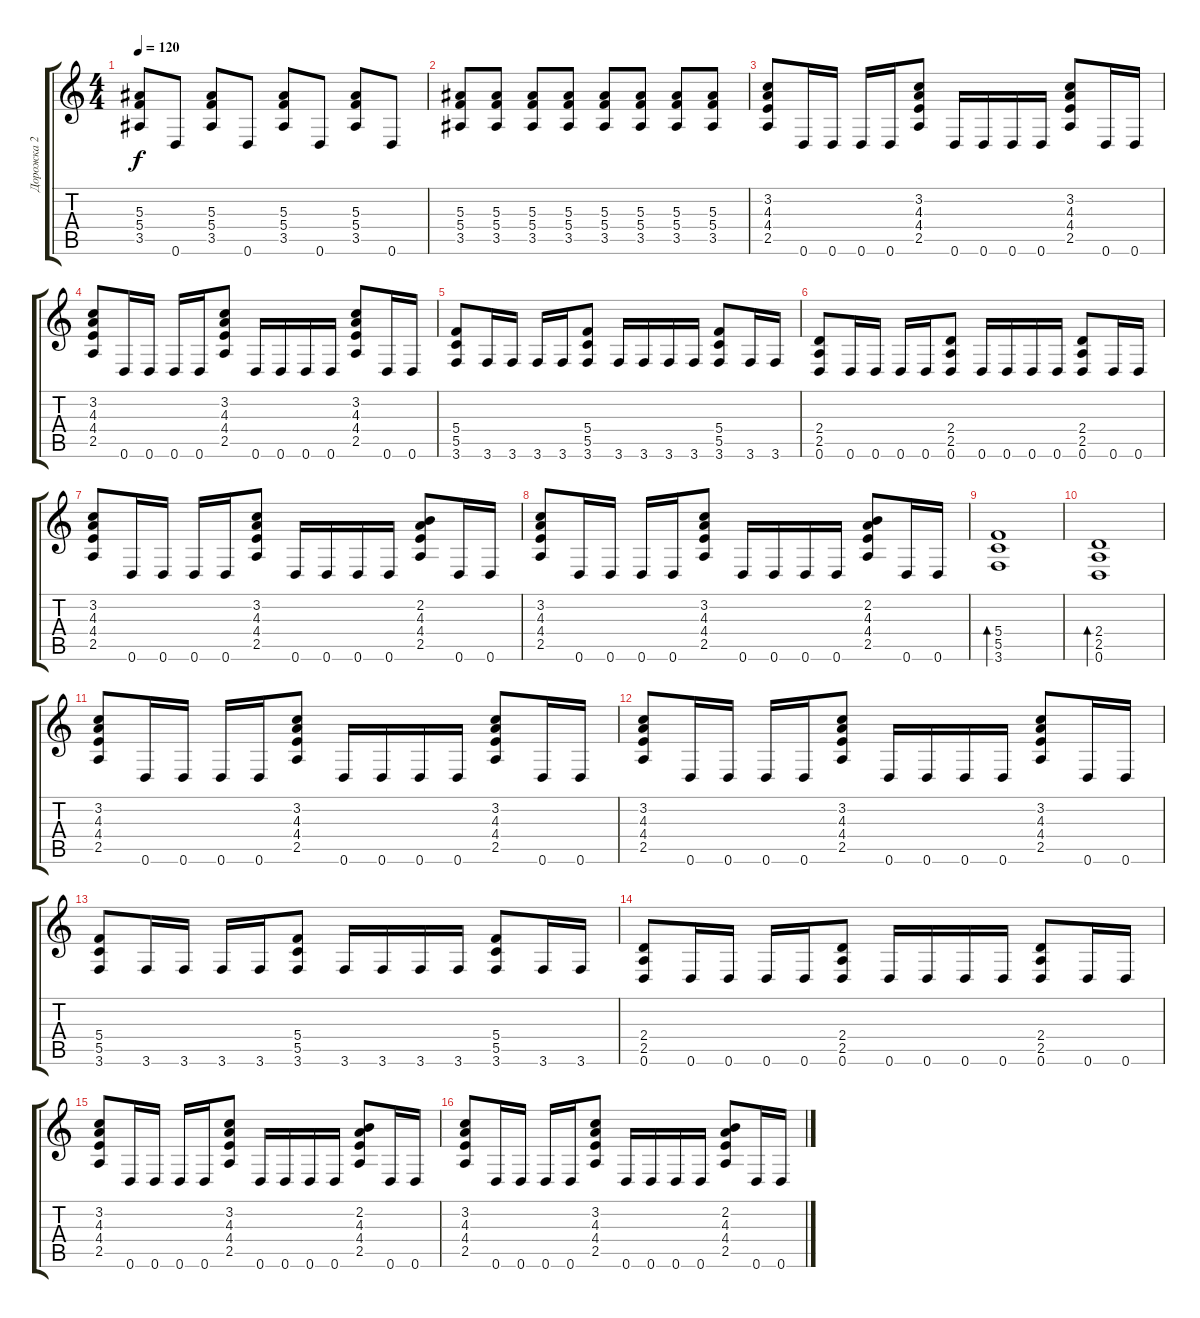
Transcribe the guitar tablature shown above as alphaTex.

\track ("Дорожка 2" "Дорожка 2") {instrument distortionguitar}
\staff {score tabs}
\tuning (D4 A3 F3 C3 G2 D2) {hide}
\ts (4 4)
\tempo 120
\clef g2
\ks c
(5.3 5.4 3.5).8{dy f} 0.6.8 (5.3 5.4 3.5).8 0.6.8 (5.3 5.4 3.5).8 0.6.8 (5.3 5.4 3.5).8 0.6.8 |
(5.3 5.4 3.5).8 (5.3 5.4 3.5).8 (5.3 5.4 3.5).8 (5.3 5.4 3.5).8 (5.3 5.4 3.5).8 (5.3 5.4 3.5).8 (5.3 5.4 3.5).8 (5.3 5.4 3.5).8 |
(3.2 4.3 4.4 2.5).8 0.6.16 0.6.16 0.6.16 0.6.16 (3.2 4.3 4.4 2.5).8 0.6.16 0.6.16 0.6.16 0.6.16 (3.2 4.3 4.4 2.5).8 0.6.16 0.6.16 |
(3.2 4.3 4.4 2.5).8 0.6.16 0.6.16 0.6.16 0.6.16 (3.2 4.3 4.4 2.5).8 0.6.16 0.6.16 0.6.16 0.6.16 (3.2 4.3 4.4 2.5).8 0.6.16 0.6.16 |
(5.4 5.5 3.6).8 3.6.16 3.6.16 3.6.16 3.6.16 (5.4 5.5 3.6).8 3.6.16 3.6.16 3.6.16 3.6.16 (5.4 5.5 3.6).8 3.6.16 3.6.16 |
(2.4 2.5 0.6).8 0.6.16 0.6.16 0.6.16 0.6.16 (2.4 2.5 0.6).8 0.6.16 0.6.16 0.6.16 0.6.16 (2.4 2.5 0.6).8 0.6.16 0.6.16 |
(3.2 4.3 4.4 2.5).8 0.6.16 0.6.16 0.6.16 0.6.16 (3.2 4.3 4.4 2.5).8 0.6.16 0.6.16 0.6.16 0.6.16 (2.2 4.3 4.4 2.5).8 0.6.16 0.6.16 |
(3.2 4.3 4.4 2.5).8 0.6.16 0.6.16 0.6.16 0.6.16 (3.2 4.3 4.4 2.5).8 0.6.16 0.6.16 0.6.16 0.6.16 (2.2 4.3 4.4 2.5).8 0.6.16 0.6.16 |
(5.4 5.5 3.6).1{bd 120} |
(2.4 2.5 0.6).1{bd 120} |
(3.2 4.3 4.4 2.5).8 0.6.16 0.6.16 0.6.16 0.6.16 (3.2 4.3 4.4 2.5).8 0.6.16 0.6.16 0.6.16 0.6.16 (3.2 4.3 4.4 2.5).8 0.6.16 0.6.16 |
(3.2 4.3 4.4 2.5).8 0.6.16 0.6.16 0.6.16 0.6.16 (3.2 4.3 4.4 2.5).8 0.6.16 0.6.16 0.6.16 0.6.16 (3.2 4.3 4.4 2.5).8 0.6.16 0.6.16 |
(5.4 5.5 3.6).8 3.6.16 3.6.16 3.6.16 3.6.16 (5.4 5.5 3.6).8 3.6.16 3.6.16 3.6.16 3.6.16 (5.4 5.5 3.6).8 3.6.16 3.6.16 |
(2.4 2.5 0.6).8 0.6.16 0.6.16 0.6.16 0.6.16 (2.4 2.5 0.6).8 0.6.16 0.6.16 0.6.16 0.6.16 (2.4 2.5 0.6).8 0.6.16 0.6.16 |
(3.2 4.3 4.4 2.5).8 0.6.16 0.6.16 0.6.16 0.6.16 (3.2 4.3 4.4 2.5).8 0.6.16 0.6.16 0.6.16 0.6.16 (2.2 4.3 4.4 2.5).8 0.6.16 0.6.16 |
(3.2 4.3 4.4 2.5).8 0.6.16 0.6.16 0.6.16 0.6.16 (3.2 4.3 4.4 2.5).8 0.6.16 0.6.16 0.6.16 0.6.16 (2.2 4.3 4.4 2.5).8 0.6.16 0.6.16
